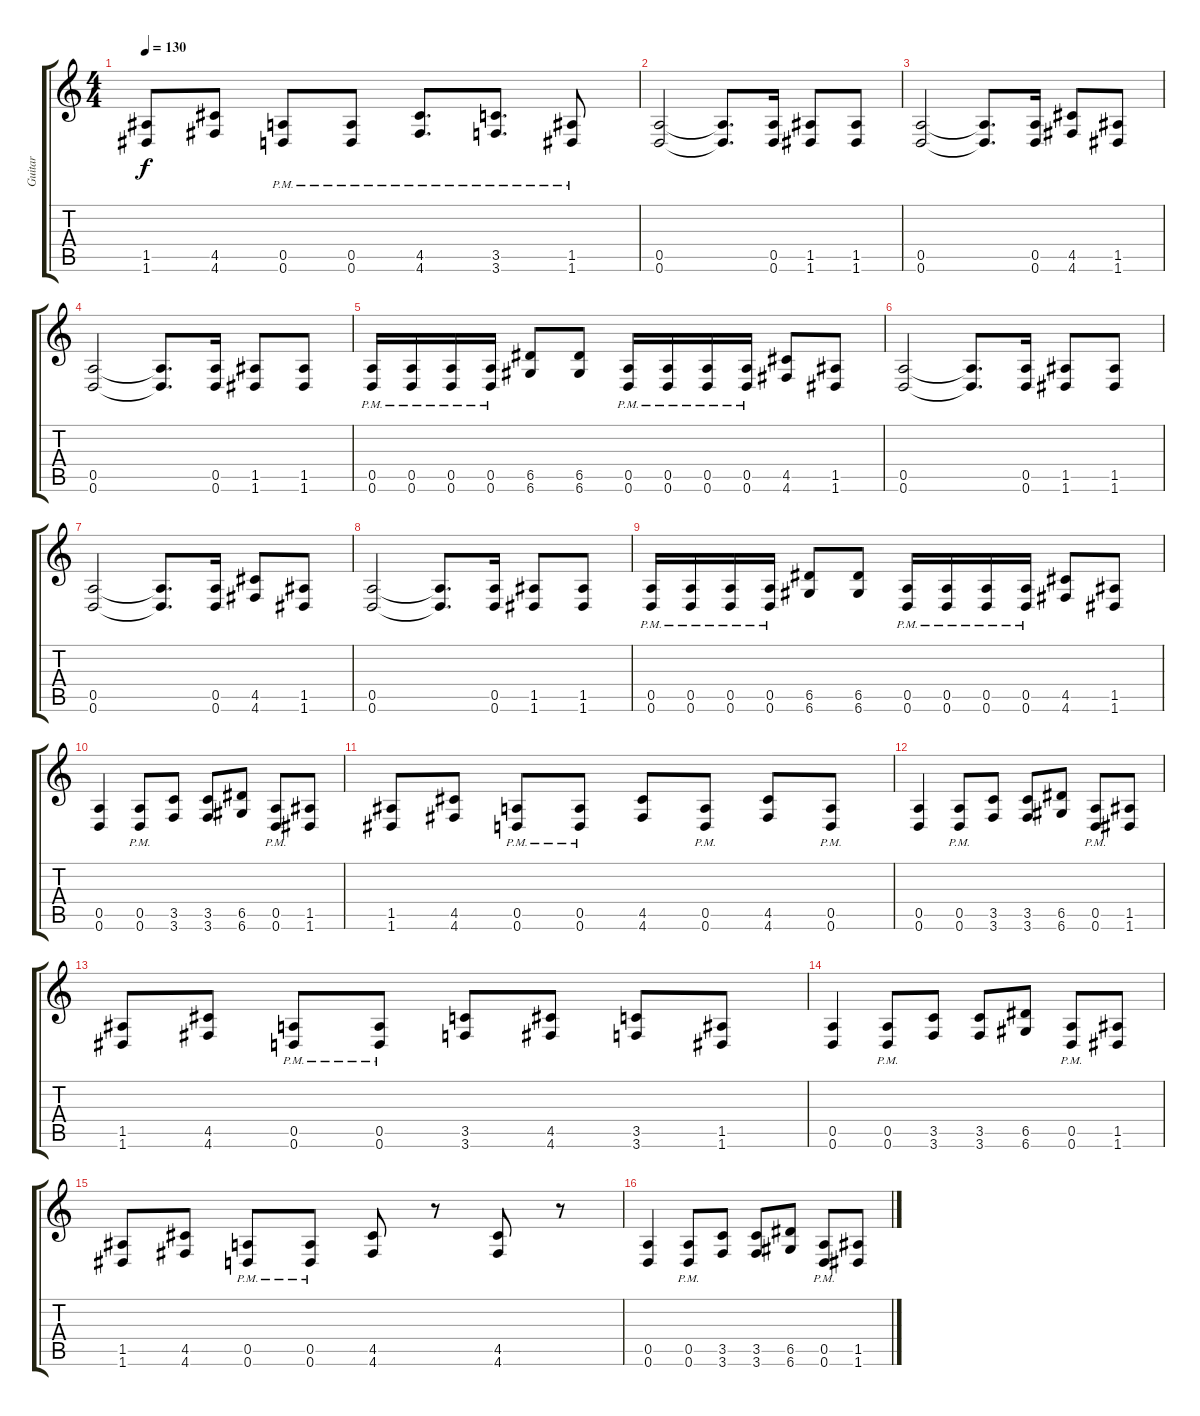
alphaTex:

\track ("Guitar" "Guitar") {instrument distortionguitar}
\staff {score tabs}
\tuning (E4 B3 G3 D3 A2 D2) {hide}
\ts (4 4)
\tempo 130
\clef g2
\ks c
(1.5 1.6).8{dy f} (4.5 4.6).8 (0.5{pm} 0.6{pm}).8 (0.5{pm} 0.6{pm}).8 (4.5{pm} 4.6{pm}).8{d} (3.5{pm} 3.6{pm}).8{d} (1.5{pm} 1.6{pm}).8 |
(0.5 0.6).2 (0.5{t} 0.6{t}).8{d} (0.5 0.6).16 (1.5 1.6).8 (1.5 1.6).8 |
(0.5 0.6).2 (0.5{t} 0.6{t}).8{d} (0.5 0.6).16 (4.5 4.6).8 (1.5 1.6).8 |
(0.5 0.6).2 (0.5{t} 0.6{t}).8{d} (0.5 0.6).16 (1.5 1.6).8 (1.5 1.6).8 |
(0.5{pm} 0.6{pm}).16 (0.5{pm} 0.6{pm}).16 (0.5{pm} 0.6{pm}).16 (0.5{pm} 0.6{pm}).16 (6.5 6.6).8 (6.5 6.6).8 (0.5{pm} 0.6{pm}).16 (0.5{pm} 0.6{pm}).16 (0.5{pm} 0.6{pm}).16 (0.5{pm} 0.6{pm}).16 (4.5 4.6).8 (1.5 1.6).8 |
(0.5 0.6).2 (0.5{t} 0.6{t}).8{d} (0.5 0.6).16 (1.5 1.6).8 (1.5 1.6).8 |
(0.5 0.6).2 (0.5{t} 0.6{t}).8{d} (0.5 0.6).16 (4.5 4.6).8 (1.5 1.6).8 |
(0.5 0.6).2 (0.5{t} 0.6{t}).8{d} (0.5 0.6).16 (1.5 1.6).8 (1.5 1.6).8 |
(0.5{pm} 0.6{pm}).16 (0.5{pm} 0.6{pm}).16 (0.5{pm} 0.6{pm}).16 (0.5{pm} 0.6{pm}).16 (6.5 6.6).8 (6.5 6.6).8 (0.5{pm} 0.6{pm}).16 (0.5{pm} 0.6{pm}).16 (0.5{pm} 0.6{pm}).16 (0.5{pm} 0.6{pm}).16 (4.5 4.6).8 (1.5 1.6).8 |
(0.5 0.6).4 (0.5{pm} 0.6{pm}).8 (3.5 3.6).8 (3.5 3.6).8 (6.5 6.6).8 (0.5{pm} 0.6{pm}).8 (1.5 1.6).8 |
(1.5 1.6).8 (4.5 4.6).8 (0.5{pm} 0.6{pm}).8 (0.5{pm} 0.6{pm}).8 (4.5 4.6).8 (0.5{pm} 0.6{pm}).8 (4.5 4.6).8 (0.5{pm} 0.6{pm}).8 |
(0.5 0.6).4 (0.5{pm} 0.6{pm}).8 (3.5 3.6).8 (3.5 3.6).8 (6.5 6.6).8 (0.5{pm} 0.6{pm}).8 (1.5 1.6).8 |
(1.5 1.6).8 (4.5 4.6).8 (0.5{pm} 0.6{pm}).8 (0.5{pm} 0.6{pm}).8 (3.5 3.6).8 (4.5 4.6).8 (3.5 3.6).8 (1.5 1.6).8 |
(0.5 0.6).4 (0.5{pm} 0.6{pm}).8 (3.5 3.6).8 (3.5 3.6).8 (6.5 6.6).8 (0.5{pm} 0.6{pm}).8 (1.5 1.6).8 |
(1.5 1.6).8 (4.5 4.6).8 (0.5{pm} 0.6{pm}).8 (0.5{pm} 0.6{pm}).8 (4.5 4.6).8 r.8 (4.5 4.6).8 r.8 |
(0.5 0.6).4 (0.5{pm} 0.6{pm}).8 (3.5 3.6).8 (3.5 3.6).8 (6.5 6.6).8 (0.5{pm} 0.6{pm}).8 (1.5 1.6).8
